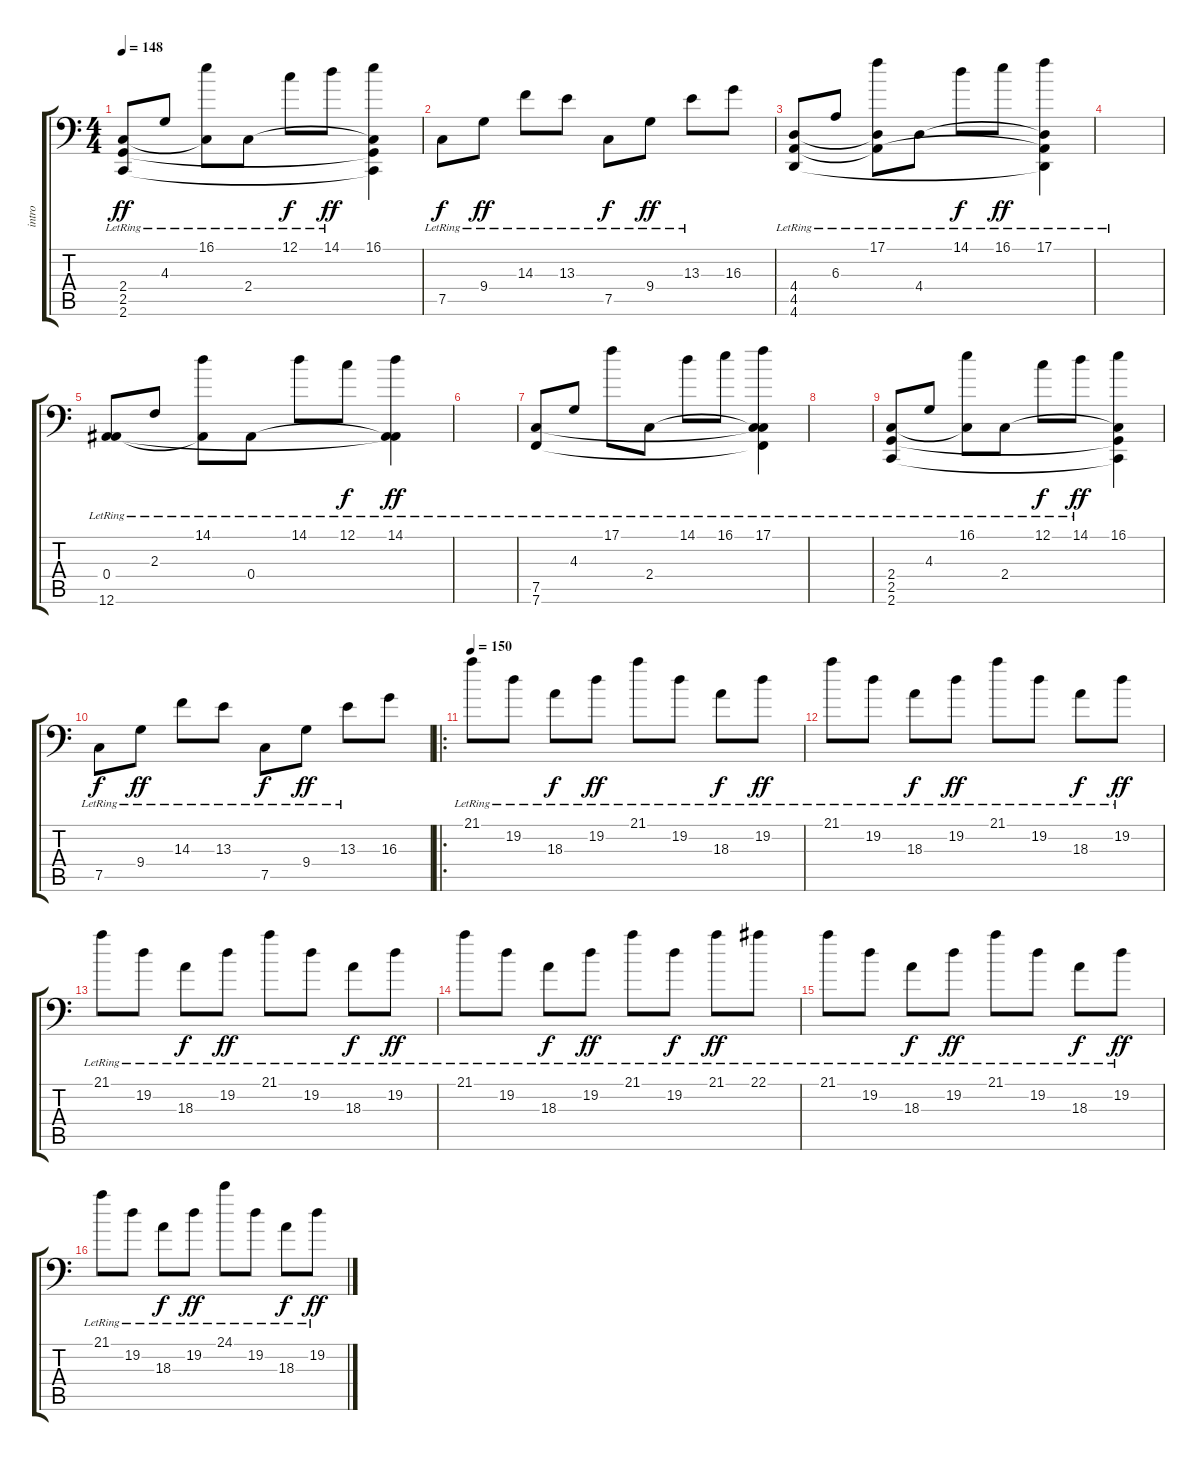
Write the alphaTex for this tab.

\track ("intro" "intro") {solo instrument acousticgrandpiano}
\staff {score tabs}
\tuning (C4 G3 Eb3 Bb2 F2 Bb1) {hide}
\ts (4 4)
\tempo 148
\clef f4
\ks c
(2.4{lr} 2.5 2.6{lr}).8{dy ff} 4.3{lr}.8 (16.1{lr} 2.4{t}).8 2.4{lr}.8 12.1{lr}.8{dy f} 14.1{lr}.8{dy ff} (16.1 2.4{t} 2.5{t} 2.6{t}).4 |
7.5{lr}.8{dy f} 9.4{lr}.8{dy ff} 14.3{lr}.8 13.3{lr}.8 7.5{lr}.8{dy f} 9.4{lr}.8{dy ff} 13.3{lr}.8 16.3.8 |
(4.4{lr} 4.5{lr} 4.6{lr}).8 6.3{lr}.8 (17.1{lr} 4.4{t} 4.5{t}).8 4.4{lr}.8 14.1{lr}.8{dy f} 16.1{lr}.8{dy ff} (17.1{lr} 4.4{t} 4.5{t} 4.6{t}).4 |
|
(0.4{lr} 12.6{lr}).8 2.3{lr}.8 (14.1{lr} 0.4{t}).8 0.4{lr}.8 14.1{lr}.8 12.1{lr}.8{dy f} (14.1{lr} 0.4{t} 12.6{t}).4{dy ff} |
|
(7.5{lr} 7.6{lr}).8 4.3{lr}.8 17.1{lr}.8 2.4{lr}.8 14.1{lr}.8 16.1{lr}.8 (17.1{lr} 2.4{t} 7.5{t} 7.6{t}).4 |
|
(2.4{lr} 2.5 2.6{lr}).8 4.3{lr}.8 (16.1{lr} 2.4{t}).8 2.4{lr}.8 12.1{lr}.8{dy f} 14.1{lr}.8{dy ff} (16.1 2.4{t} 2.5{t} 2.6{t}).4 |
7.5{lr}.8{dy f} 9.4{lr}.8{dy ff} 14.3{lr}.8 13.3{lr}.8 7.5{lr}.8{dy f} 9.4{lr}.8{dy ff} 13.3{lr}.8 16.3.8 |
\ro
\tempo 150
21.1{lr}.8 19.2{lr}.8 18.3{lr}.8{dy f} 19.2{lr}.8{dy ff} 21.1{lr}.8 19.2{lr}.8 18.3{lr}.8{dy f} 19.2{lr}.8{dy ff} |
21.1{lr}.8 19.2{lr}.8 18.3{lr}.8{dy f} 19.2{lr}.8{dy ff} 21.1{lr}.8 19.2{lr}.8 18.3{lr}.8{dy f} 19.2{lr}.8{dy ff} |
21.1{lr}.8 19.2{lr}.8 18.3{lr}.8{dy f} 19.2{lr}.8{dy ff} 21.1{lr}.8 19.2{lr}.8 18.3{lr}.8{dy f} 19.2{lr}.8{dy ff} |
21.1{lr}.8 19.2{lr}.8 18.3{lr}.8{dy f} 19.2{lr}.8{dy ff} 21.1{lr}.8 19.2{lr}.8{dy f} 21.1{lr}.8{dy ff} 22.1{lr}.8 |
21.1{lr}.8 19.2{lr}.8 18.3{lr}.8{dy f} 19.2{lr}.8{dy ff} 21.1{lr}.8 19.2{lr}.8 18.3{lr}.8{dy f} 19.2{lr}.8{dy ff} |
21.1{lr}.8 19.2{lr}.8 18.3{lr}.8{dy f} 19.2{lr}.8{dy ff} 24.1{lr}.8 19.2{lr}.8 18.3{lr}.8{dy f} 19.2{lr}.8{dy ff}
